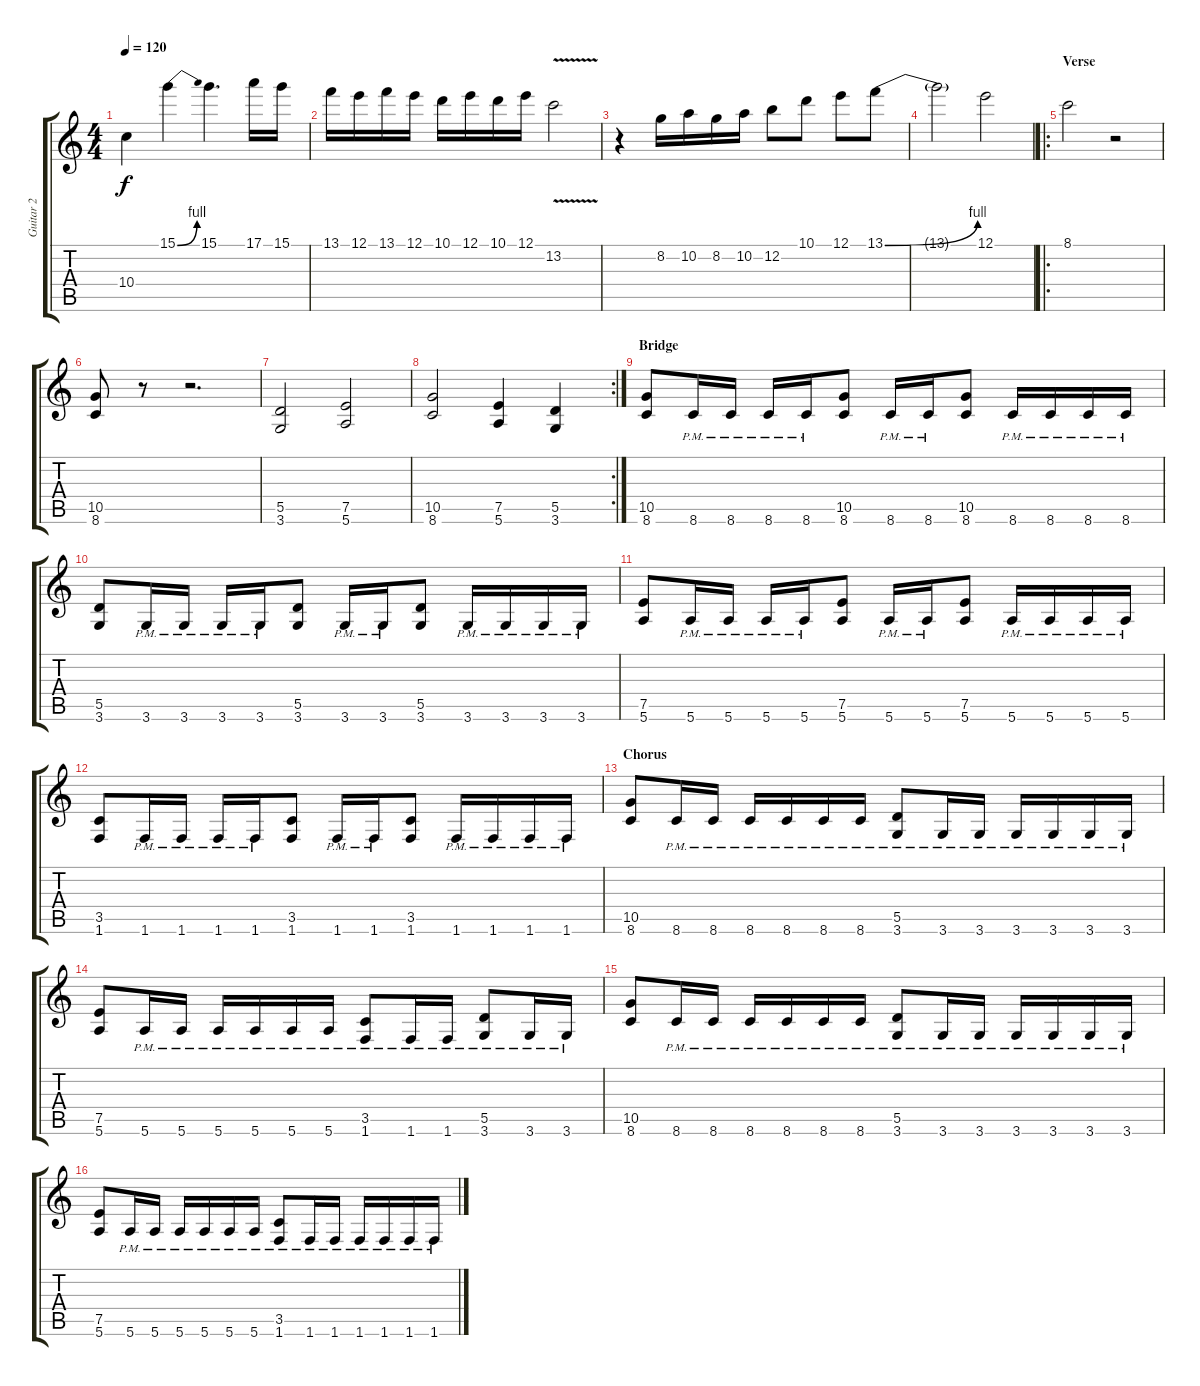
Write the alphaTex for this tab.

\track ("Guitar 2" "Guitar 2") {instrument distortionguitar}
\staff {score tabs}
\tuning (E4 B3 G3 D3 A2 E2) {hide}
\ts (4 4)
\tempo 120
\clef g2
\ks c
10.4{t}.4{dy f} 15.1{be (bend 0 0 60 4)}.4 15.1.4{d} 17.1.16 15.1.16 |
13.1.16 12.1.16 13.1.16 12.1.16 10.1.16 12.1.16 10.1.16 12.1.16 13.2{v}.2 |
r.4 8.2.16 10.2.16 8.2.16 10.2.16 12.2.8 10.1.8 12.1.8 13.1{be (bend 0 0 60 4)}.8 |
13.1{t}.2 12.1.2 |
\ro
\section ("" "Verse")
8.1.2 r.2 |
(10.5 8.6).8 r.8 r.2{d} |
(5.5 3.6).2 (7.5 5.6).2 |
\rc 2
(10.5 8.6).2 (7.5 5.6).4 (5.5 3.6).4 |
\section ("" "Bridge")
(10.5 8.6).8 8.6{pm}.16 8.6{pm}.16 8.6{pm}.16 8.6{pm}.16 (10.5 8.6).8 8.6{pm}.16 8.6{pm}.16 (10.5 8.6).8 8.6{pm}.16 8.6{pm}.16 8.6{pm}.16 8.6{pm}.16 |
(5.5 3.6).8 3.6{pm}.16 3.6{pm}.16 3.6{pm}.16 3.6{pm}.16 (5.5 3.6).8 3.6{pm}.16 3.6{pm}.16 (5.5 3.6).8 3.6{pm}.16 3.6{pm}.16 3.6{pm}.16 3.6{pm}.16 |
(7.5 5.6).8 5.6{pm}.16 5.6{pm}.16 5.6{pm}.16 5.6{pm}.16 (7.5 5.6).8 5.6{pm}.16 5.6{pm}.16 (7.5 5.6).8 5.6{pm}.16 5.6{pm}.16 5.6{pm}.16 5.6{pm}.16 |
(3.5 1.6).8 1.6{pm}.16 1.6{pm}.16 1.6{pm}.16 1.6{pm}.16 (3.5 1.6).8 1.6{pm}.16 1.6{pm}.16 (3.5 1.6).8 1.6{pm}.16 1.6{pm}.16 1.6{pm}.16 1.6{pm}.16 |
\section ("" "Chorus")
(10.5 8.6).8 8.6{pm}.16 8.6{pm}.16 8.6{pm}.16 8.6{pm}.16 8.6{pm}.16 8.6{pm}.16 (5.5 3.6{pm}).8 3.6{pm}.16 3.6{pm}.16 3.6{pm}.16 3.6{pm}.16 3.6{pm}.16 3.6{pm}.16 |
(7.5 5.6).8 5.6{pm}.16 5.6{pm}.16 5.6{pm}.16 5.6{pm}.16 5.6{pm}.16 5.6{pm}.16 (3.5 1.6{pm}).8 1.6{pm}.16 1.6{pm}.16 (5.5 3.6{pm}).8 3.6{pm}.16 3.6{pm}.16 |
(10.5 8.6).8 8.6{pm}.16 8.6{pm}.16 8.6{pm}.16 8.6{pm}.16 8.6{pm}.16 8.6{pm}.16 (5.5 3.6{pm}).8 3.6{pm}.16 3.6{pm}.16 3.6{pm}.16 3.6{pm}.16 3.6{pm}.16 3.6{pm}.16 |
(7.5 5.6).8 5.6{pm}.16 5.6{pm}.16 5.6{pm}.16 5.6{pm}.16 5.6{pm}.16 5.6{pm}.16 (3.5 1.6{pm}).8 1.6{pm}.16 1.6{pm}.16 1.6{pm}.16 1.6{pm}.16 1.6{pm}.16 1.6{pm}.16
